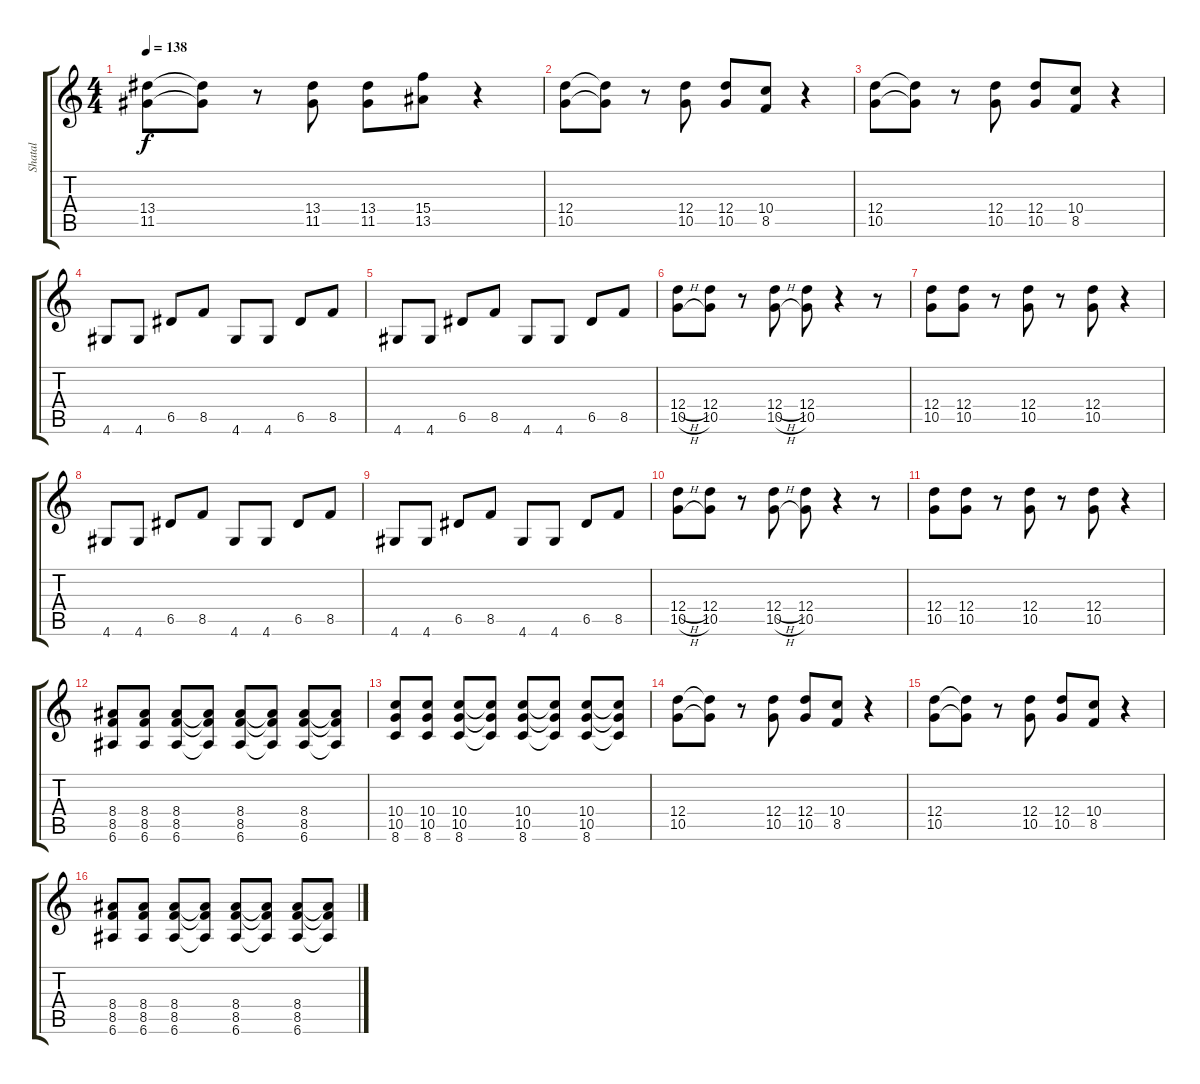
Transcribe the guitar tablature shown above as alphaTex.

\track ("Shatal" "Shatal") {instrument distortionguitar}
\staff {score tabs}
\tuning (E4 B3 G3 D3 A2 E2) {hide}
\ts (4 4)
\tempo 138
\clef g2
\ks c
(13.4 11.5).8{dy f} (13.4{t} 11.5{t}).8 r.8 (13.4 11.5).8 (13.4 11.5).8 (15.4 13.5).8 r.4 |
(12.4 10.5).8 (12.4{t} 10.5{t}).8 r.8 (12.4 10.5).8 (12.4 10.5).8 (10.4 8.5).8 r.4 |
(12.4 10.5).8 (12.4{t} 10.5{t}).8 r.8 (12.4 10.5).8 (12.4 10.5).8 (10.4 8.5).8 r.4 |
4.6.8 4.6.8 6.5.8 8.5.8 4.6.8 4.6.8 6.5.8 8.5.8 |
4.6.8 4.6.8 6.5.8 8.5.8 4.6.8 4.6.8 6.5.8 8.5.8 |
(12.4{h} 10.5{h}).8 (12.4 10.5).8 r.8 (12.4{h} 10.5{h}).8 (12.4 10.5).8 r.4 r.8 |
(12.4 10.5).8 (12.4 10.5).8 r.8 (12.4 10.5).8 r.8 (12.4 10.5).8 r.4 |
4.6.8 4.6.8 6.5.8 8.5.8 4.6.8 4.6.8 6.5.8 8.5.8 |
4.6.8 4.6.8 6.5.8 8.5.8 4.6.8 4.6.8 6.5.8 8.5.8 |
(12.4{h} 10.5{h}).8 (12.4 10.5).8 r.8 (12.4{h} 10.5{h}).8 (12.4 10.5).8 r.4 r.8 |
(12.4 10.5).8 (12.4 10.5).8 r.8 (12.4 10.5).8 r.8 (12.4 10.5).8 r.4 |
(8.4 8.5 6.6).8 (8.4 8.5 6.6).8 (8.4 8.5 6.6).8 (8.4{t} 8.5{t} 6.6{t}).8 (8.4 8.5 6.6).8 (8.4{t} 8.5{t} 6.6{t}).8 (8.4 8.5 6.6).8 (8.4{t} 8.5{t} 6.6{t}).8 |
(10.4 10.5 8.6).8 (10.4 10.5 8.6).8 (10.4 10.5 8.6).8 (10.4{t} 10.5{t} 8.6{t}).8 (10.4 10.5 8.6).8 (10.4{t} 10.5{t} 8.6{t}).8 (10.4 10.5 8.6).8 (10.4{t} 10.5{t} 8.6{t}).8 |
(12.4 10.5).8 (12.4{t} 10.5{t}).8 r.8 (12.4 10.5).8 (12.4 10.5).8 (10.4 8.5).8 r.4 |
(12.4 10.5).8 (12.4{t} 10.5{t}).8 r.8 (12.4 10.5).8 (12.4 10.5).8 (10.4 8.5).8 r.4 |
(8.4 8.5 6.6).8 (8.4 8.5 6.6).8 (8.4 8.5 6.6).8 (8.4{t} 8.5{t} 6.6{t}).8 (8.4 8.5 6.6).8 (8.4{t} 8.5{t} 6.6{t}).8 (8.4 8.5 6.6).8 (8.4{t} 8.5{t} 6.6{t}).8
